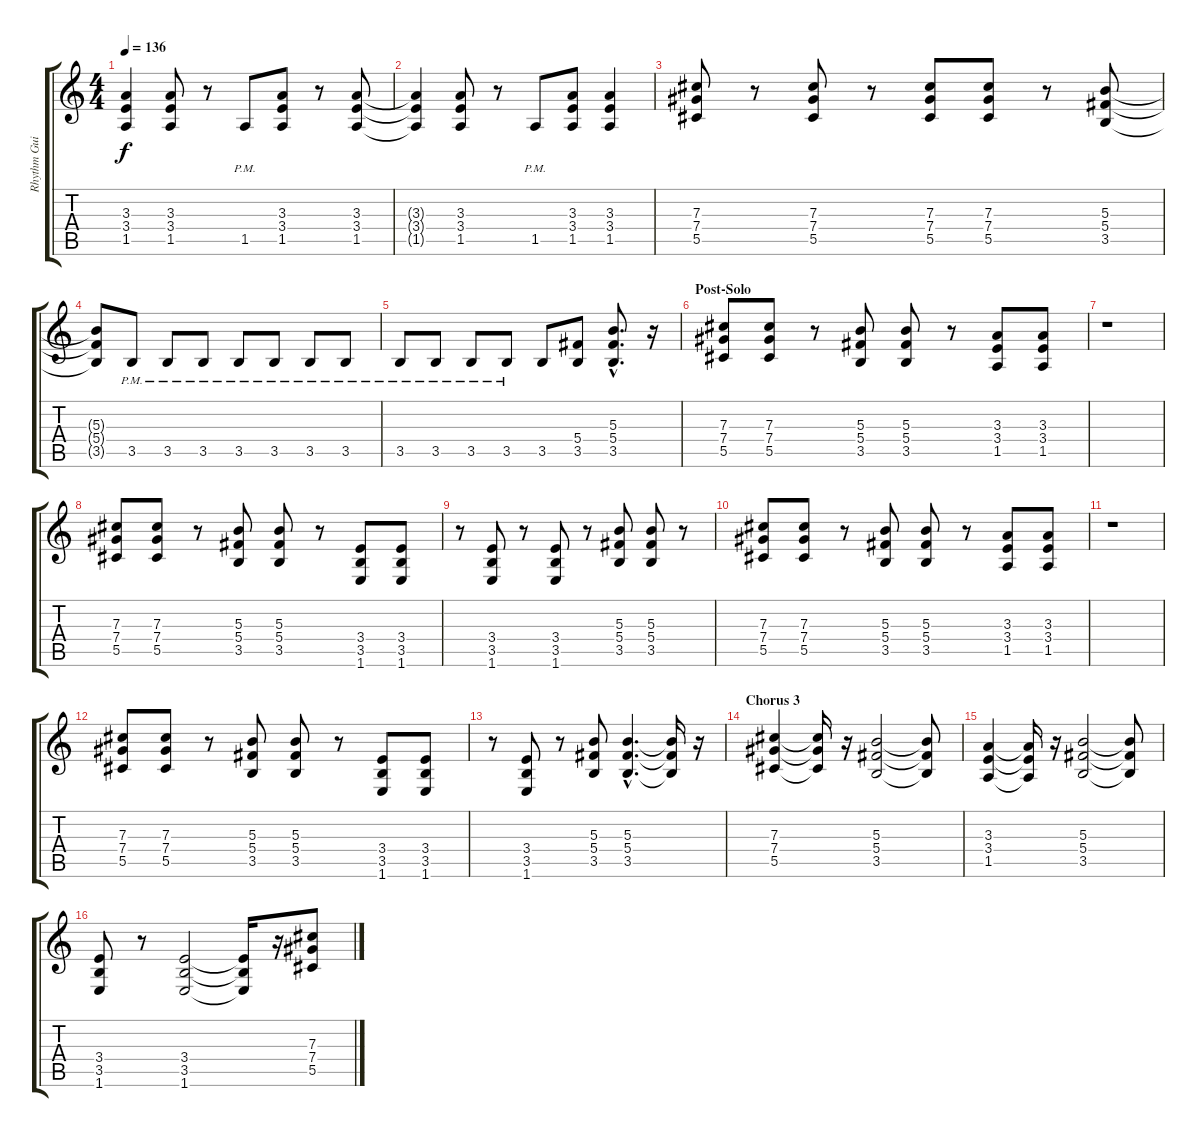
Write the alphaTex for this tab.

\track ("Rhythm Guitar" "Rhythm Gui") {instrument distortionguitar}
\staff {score tabs}
\tuning (Eb4 Bb3 Gb3 Db3 Ab2 Eb2) {hide}
\ts (4 4)
\tempo 136
\clef g2
\ks c
(3.3 3.4 1.5).4{dy f} (3.3 3.4 1.5).8 r.8 1.5{pm}.8 (3.3 3.4 1.5).8 r.8 (3.3 3.4 1.5).8 |
(3.3{t} 3.4{t} 1.5{t}).4 (3.3 3.4 1.5).8 r.8 1.5{pm}.8 (3.3 3.4 1.5).8 (3.3 3.4 1.5).4 |
(7.3 7.4 5.5).8 r.8 (7.3 7.4 5.5).8 r.8 (7.3 7.4 5.5).8 (7.3 7.4 5.5).8 r.8 (5.3 5.4 3.5).8 |
(5.3{t} 5.4{t} 3.5{t}).8 3.5{pm}.8 3.5{pm}.8 3.5{pm}.8 3.5{pm}.8 3.5{pm}.8 3.5{pm}.8 3.5{pm}.8 |
3.5{pm}.8 3.5{pm}.8 3.5{pm}.8 3.5{pm}.8 3.5.8 (5.4 3.5).8 (5.3{hac} 5.4{hac} 3.5{hac}).8{d} r.16 |
\section ("" "Post-Solo")
(7.3 7.4 5.5).8 (7.3 7.4 5.5).8 r.8 (5.3 5.4 3.5).8 (5.3 5.4 3.5).8 r.8 (3.3 3.4 1.5).8 (3.3 3.4 1.5).8 |
r.1 |
(7.3 7.4 5.5).8 (7.3 7.4 5.5).8 r.8 (5.3 5.4 3.5).8 (5.3 5.4 3.5).8 r.8 (3.4 3.5 1.6).8 (3.4 3.5 1.6).8 |
r.8 (3.4 3.5 1.6).8 r.8 (3.4 3.5 1.6).8 r.8 (5.3 5.4 3.5).8 (5.3 5.4 3.5).8 r.8 |
(7.3 7.4 5.5).8 (7.3 7.4 5.5).8 r.8 (5.3 5.4 3.5).8 (5.3 5.4 3.5).8 r.8 (3.3 3.4 1.5).8 (3.3 3.4 1.5).8 |
r.1 |
(7.3 7.4 5.5).8 (7.3 7.4 5.5).8 r.8 (5.3 5.4 3.5).8 (5.3 5.4 3.5).8 r.8 (3.4 3.5 1.6).8 (3.4 3.5 1.6).8 |
r.8 (3.4 3.5 1.6).8 r.8 (5.3 5.4 3.5).8 (5.3{hac} 5.4{hac} 3.5{hac}).4{d} (5.3{t} 5.4{t} 3.5{t}).16 r.16 |
\section ("" "Chorus 3")
(7.3 7.4 5.5).4 (7.3{t} 7.4{t} 5.5{t}).16 r.16 (5.3 5.4 3.5).2 (5.3{t} 5.4{t} 3.5{t}).8 |
(3.3 3.4 1.5).4 (3.3{t} 3.4{t} 1.5{t}).16 r.16 (5.3 5.4 3.5).2 (5.3{t} 5.4{t} 3.5{t}).8 |
(3.4 3.5 1.6).8 r.8 (3.4 3.5 1.6).2 (3.4{t} 3.5{t} 1.6{t}).16 r.16 (7.3 7.4 5.5).8
